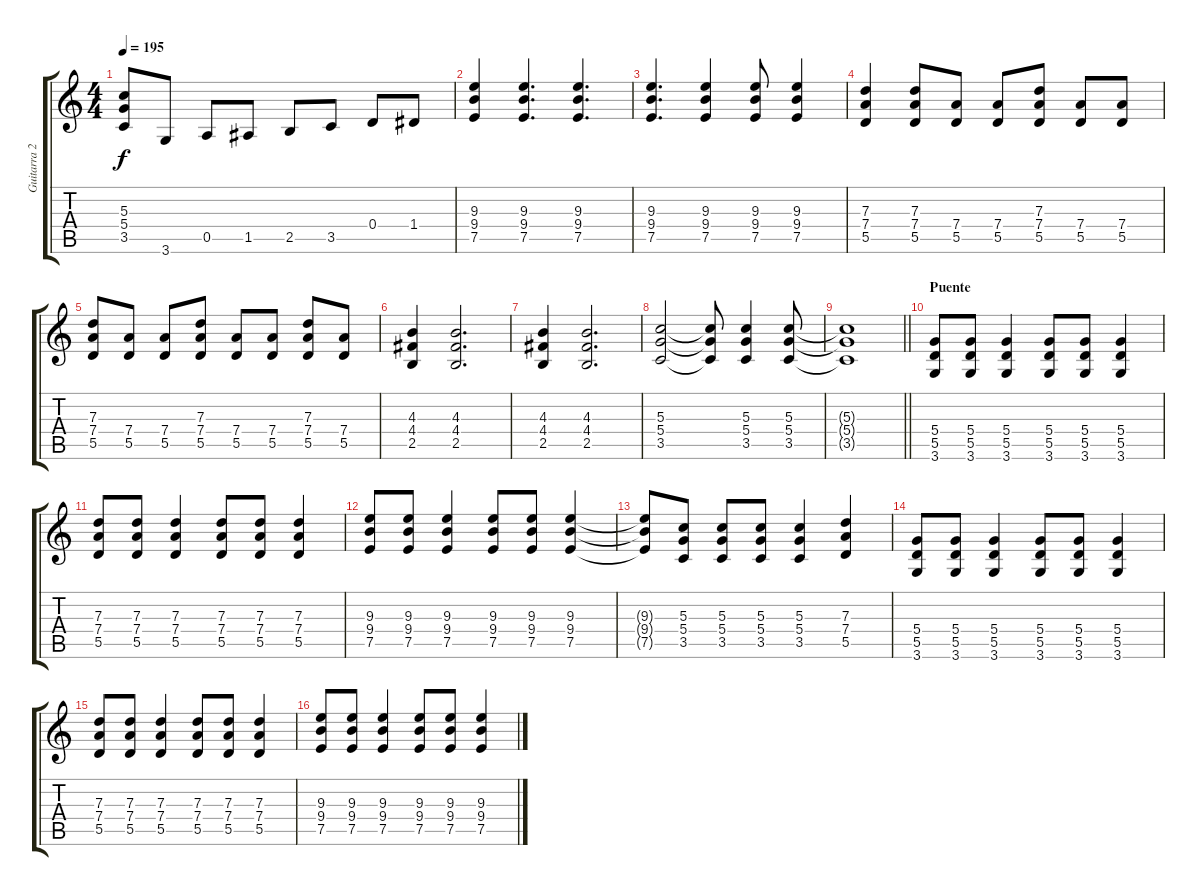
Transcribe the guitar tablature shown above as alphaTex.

\track ("Guitarra 2" "Guitarra 2") {instrument overdrivenguitar}
\staff {score tabs}
\tuning (E4 B3 G3 D3 A2 E2) {hide}
\ts (4 4)
\tempo 195
\clef g2
\ks c
(5.3{t} 5.4{t} 3.5{t}).8{dy f} 3.6.8 0.5.8 1.5.8 2.5.8 3.5.8 0.4.8 1.4.8 |
(9.3 9.4 7.5).4 (9.3 9.4 7.5).4{d} (9.3 9.4 7.5).4{d} |
(9.3 9.4 7.5).4{d} (9.3 9.4 7.5).4 (9.3 9.4 7.5).8 (9.3 9.4 7.5).4 |
(7.3 7.4 5.5).4 (7.3 7.4 5.5).8 (7.4 5.5).8 (7.4 5.5).8 (7.3 7.4 5.5).8 (7.4 5.5).8 (7.4 5.5).8 |
(7.3 7.4 5.5).8 (7.4 5.5).8 (7.4 5.5).8 (7.3 7.4 5.5).8 (7.4 5.5).8 (7.4 5.5).8 (7.3 7.4 5.5).8 (7.4 5.5).8 |
(4.3 4.4 2.5).4 (4.3 4.4 2.5).2{d} |
(4.3 4.4 2.5).4 (4.3 4.4 2.5).2{d} |
(5.3 5.4 3.5).2 (5.3{t} 5.4{t} 3.5{t}).8 (5.3 5.4 3.5).4 (5.3 5.4 3.5).8 |
\barLineRight lightlight
(5.3{t} 5.4{t} 3.5{t}).1 |
\section ("" "Puente")
(5.4 5.5 3.6).8 (5.4 5.5 3.6).8 (5.4 5.5 3.6).4 (5.4 5.5 3.6).8 (5.4 5.5 3.6).8 (5.4 5.5 3.6).4 |
(7.3 7.4 5.5).8 (7.3 7.4 5.5).8 (7.3 7.4 5.5).4 (7.3 7.4 5.5).8 (7.3 7.4 5.5).8 (7.3 7.4 5.5).4 |
(9.3 9.4 7.5).8 (9.3 9.4 7.5).8 (9.3 9.4 7.5).4 (9.3 9.4 7.5).8 (9.3 9.4 7.5).8 (9.3 9.4 7.5).4 |
(9.3{t} 9.4{t} 7.5{t}).8 (5.3 5.4 3.5).8 (5.3 5.4 3.5).8 (5.3 5.4 3.5).8 (5.3 5.4 3.5).4 (7.3 7.4 5.5).4 |
(5.4 5.5 3.6).8 (5.4 5.5 3.6).8 (5.4 5.5 3.6).4 (5.4 5.5 3.6).8 (5.4 5.5 3.6).8 (5.4 5.5 3.6).4 |
(7.3 7.4 5.5).8 (7.3 7.4 5.5).8 (7.3 7.4 5.5).4 (7.3 7.4 5.5).8 (7.3 7.4 5.5).8 (7.3 7.4 5.5).4 |
(9.3 9.4 7.5).8 (9.3 9.4 7.5).8 (9.3 9.4 7.5).4 (9.3 9.4 7.5).8 (9.3 9.4 7.5).8 (9.3 9.4 7.5).4
